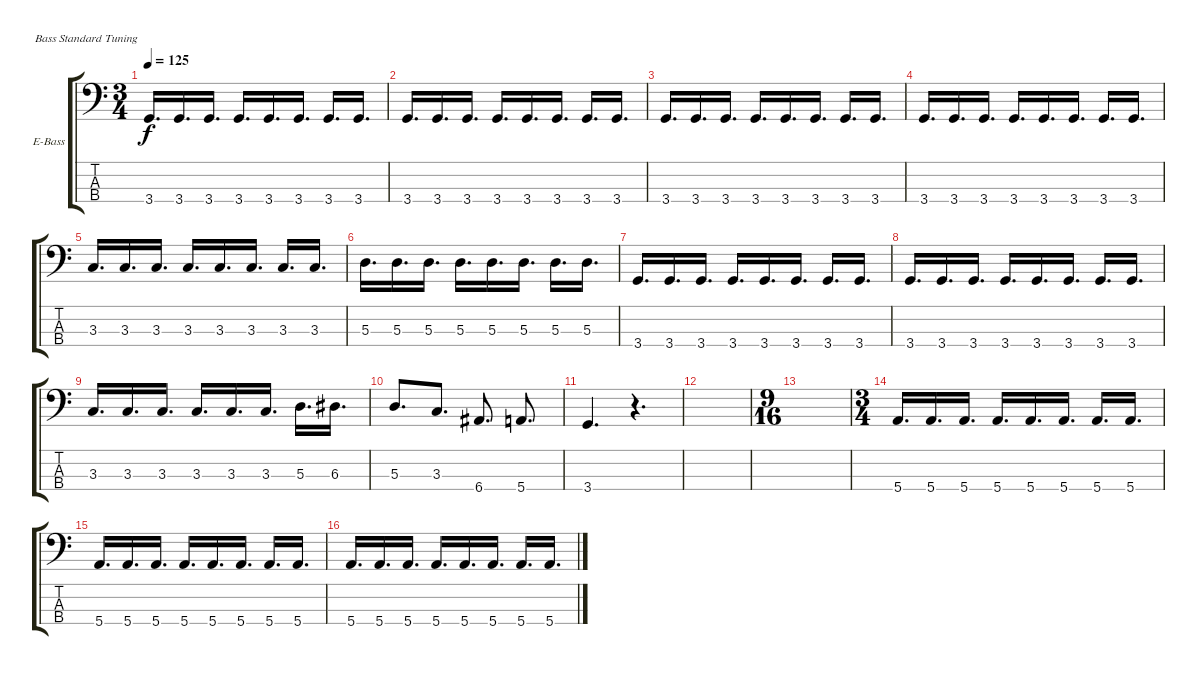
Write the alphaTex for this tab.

\defaultSystemsLayout 4
\bracketExtendMode groupsimilarinstruments
\firstSystemTrackNameOrientation horizontal
\otherSystemsTrackNameOrientation horizontal
\track ("Electric Bass" "E-Bass") {instrument electricbassfinger}
\staff {score tabs}
\tuning (G2 D2 A1 E1)
\ts (3 4)
\tempo 125
\clef f4
\ks c
3.4.16{d dy f} 3.4.16{d} 3.4.16{d} 3.4.16{d} 3.4.16{d} 3.4.16{d} 3.4.16{d} 3.4.16{d} |
\scale
0.333333 3.4.16{d} 3.4.16{d} 3.4.16{d} 3.4.16{d} 3.4.16{d} 3.4.16{d} 3.4.16{d} 3.4.16{d} |
\scale
0.333333 3.4.16{d} 3.4.16{d} 3.4.16{d} 3.4.16{d} 3.4.16{d} 3.4.16{d} 3.4.16{d} 3.4.16{d} |
\scale
0.333333 3.4.16{d} 3.4.16{d} 3.4.16{d} 3.4.16{d} 3.4.16{d} 3.4.16{d} 3.4.16{d} 3.4.16{d} |
\scale
0.333333 3.3.16{d} 3.3.16{d} 3.3.16{d} 3.3.16{d} 3.3.16{d} 3.3.16{d} 3.3.16{d} 3.3.16{d} |
\scale
0.333333 5.3.16{d} 5.3.16{d} 5.3.16{d} 5.3.16{d} 5.3.16{d} 5.3.16{d} 5.3.16{d} 5.3.16{d} |
\scale
0.333333 3.4.16{d} 3.4.16{d} 3.4.16{d} 3.4.16{d} 3.4.16{d} 3.4.16{d} 3.4.16{d} 3.4.16{d} |
\scale
0.333333 3.4.16{d} 3.4.16{d} 3.4.16{d} 3.4.16{d} 3.4.16{d} 3.4.16{d} 3.4.16{d} 3.4.16{d} |
\scale
0.333333 3.3.16{d} 3.3.16{d} 3.3.16{d} 3.3.16{d} 3.3.16{d} 3.3.16{d} 5.3.16{d} 6.3.16{d} |
5.3.8{d} 3.3.8{d} 6.4.8{d} 5.4.8{d} |
\scale
0.333333 3.4.4{d} r.4{d} |
|
\ts (9 16)
|
\ts (3 4)
5.4.16{d} 5.4.16{d} 5.4.16{d} 5.4.16{d} 5.4.16{d} 5.4.16{d} 5.4.16{d} 5.4.16{d} |
5.4.16{d} 5.4.16{d} 5.4.16{d} 5.4.16{d} 5.4.16{d} 5.4.16{d} 5.4.16{d} 5.4.16{d} |
5.4.16{d} 5.4.16{d} 5.4.16{d} 5.4.16{d} 5.4.16{d} 5.4.16{d} 5.4.16{d} 5.4.16{d}
